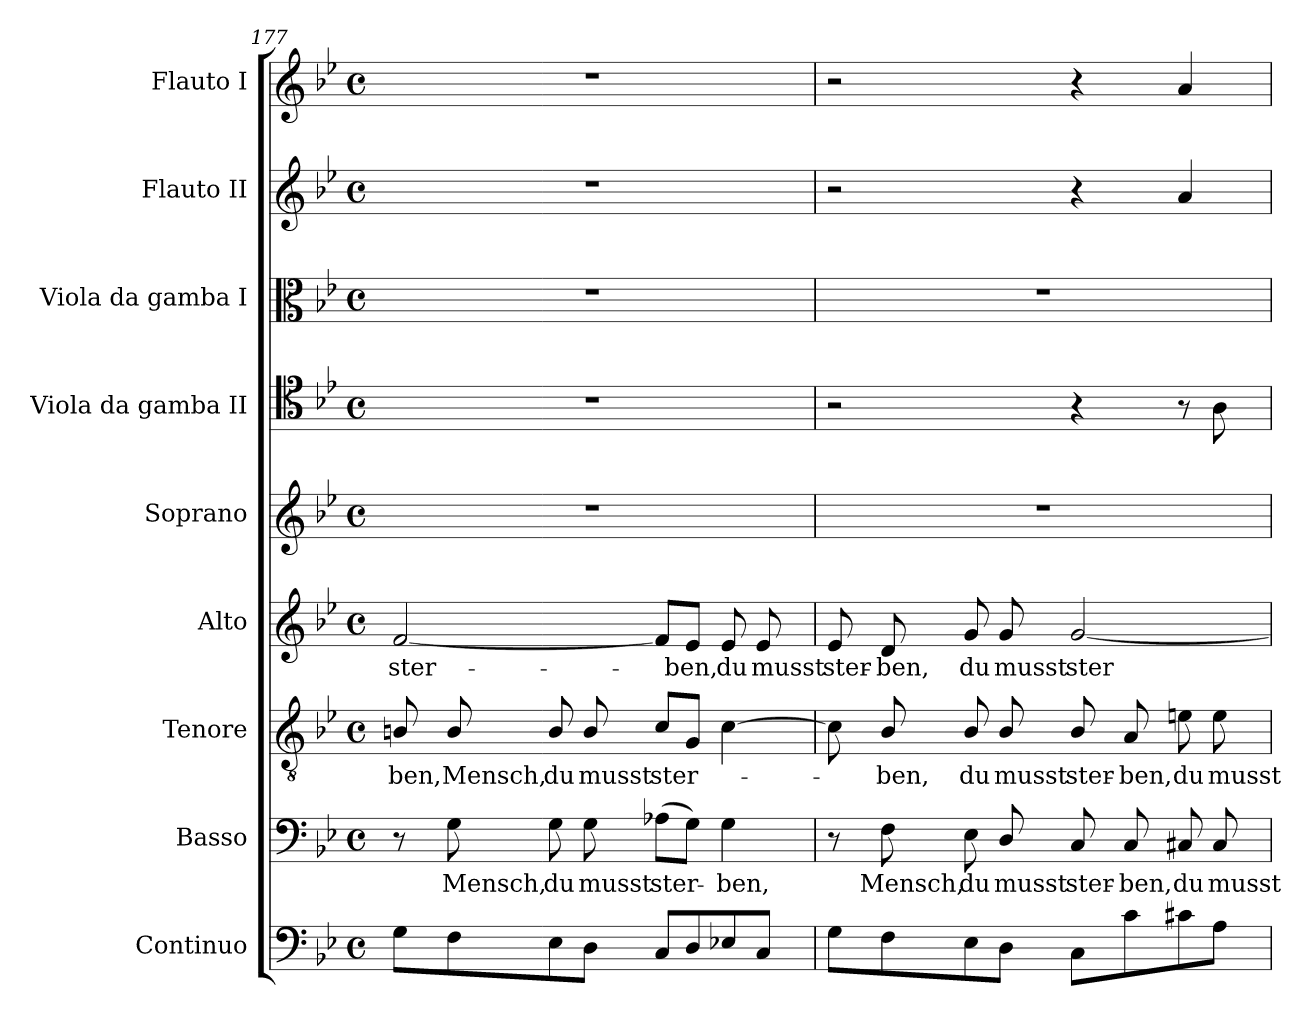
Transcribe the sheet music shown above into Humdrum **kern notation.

**kern	**kern	**text	**kern	**text	**kern	**text	**kern	**kern	**kern	**kern	**kern
*part9	*part8	*part8	*part7	*part7	*part6	*part6	*part5	*part4	*part3	*part2	*part1
*staff9	*staff8	*staff8	*staff7	*staff7	*staff6	*staff6	*staff5	*staff4	*staff3	*staff2	*staff1
*I"Continuo	*I"Basso	*	*I"Tenore	*	*I"Alto	*	*I"Soprano	*I"Viola da gamba II	*I"Viola da gamba I	*I"Flauto II	*I"Flauto I
*clefF4	*clefF4	*	*clefGv2	*	*clefG2	*	*clefG2	*clefC4	*clefC3	*clefG2	*clefG2
*	*	*	*ITrd7c12	*	*	*	*	*	*	*	*
*k[b-e-]	*k[b-e-]	*	*k[b-e-]	*	*k[b-e-]	*	*k[b-e-]	*k[b-e-]	*k[b-e-]	*k[b-e-]	*k[b-e-]
*B-:	*B-:	*	*B-:	*	*B-:	*	*B-:	*B-:	*B-:	*B-:	*B-:
*M4/4	*M4/4	*	*M4/4	*	*M4/4	*	*M4/4	*M4/4	*M4/4	*M4/4	*M4/4
*met(c)	*met(c)	*	*met(c)	*	*met(c)	*	*met(c)	*met(c)	*met(c)	*met(c)	*met(c)
=177	=177	=177	=177	=177	=177	=177	=177	=177	=177	=177	=177
!	!	!	!	!LO:LY:b:color=#000000	!	!	!	!	!	!	!
!	!	!	!	!	!	!LO:LY:b:color=#000000	!	!	!	!	!
8Gi\L	8r	.	8BBni/	-ben,	[2fi/	ster-	1r	1r	1r	1r	1r
!	!	!LO:LY:b:color=#000000	!	!	!	!	!	!	!	!	!
!	!	!	!	!LO:LY:b:color=#000000	!	!	!	!	!	!	!
8Fi\	8Gi\	Mensch,	8BBi/	Mensch,	.	.	.	.	.	.	.
!	!	!LO:LY:b:color=#000000	!	!	!	!	!	!	!	!	!
!	!	!	!	!LO:LY:b:color=#000000	!	!	!	!	!	!	!
8E-i\	8Gi\	du	8BBi/	du	.	.	.	.	.	.	.
!	!	!LO:LY:b:color=#000000	!	!	!	!	!	!	!	!	!
!	!	!	!	!LO:LY:b:color=#000000	!	!	!	!	!	!	!
8Di\J	8Gi\	musst	8BBi/	musst	.	.	.	.	.	.	.
!	!	!LO:LY:b:color=#000000	!	!	!	!	!	!	!	!	!
!	!	!	!	!LO:LY:b:color=#000000	!	!	!	!	!	!	!
8Ci/L	(8A-Xi\L	ster-	8Ci/L	ster-	8fi/L]	.	.	.	.	.	.
!	!	!	!	!	!	!LO:LY:b:color=#000000	!	!	!	!	!
8Di/	8Gi\J)	.	8GGi/J	.	8e-i/J	-ben,	.	.	.	.	.
!	!	!LO:LY:b:color=#000000	!	!	!	!	!	!	!	!	!
!	!	!	!	!	!	!LO:LY:b:color=#000000	!	!	!	!	!
8E-Xi/	4Gi\	-ben,	[4Ci\	.	8e-i/	du	.	.	.	.	.
!	!	!	!	!	!	!LO:LY:b:color=#000000	!	!	!	!	!
8Ci/J	.	.	.	.	8e-i/	musst	.	.	.	.	.
=178	=178	=178	=178	=178	=178	=178	=178	=178	=178	=178	=178
!	!	!	!	!	!	!LO:LY:b:color=#000000	!	!	!	!	!
8Gi\L	8r	.	8Ci\]	.	8e-i/	ster-	1r	2r	1r	2r	2r
!	!	!LO:LY:b:color=#000000	!	!	!	!	!	!	!	!	!
!	!	!	!	!LO:LY:b:color=#000000	!	!	!	!	!	!	!
!	!	!	!	!	!	!LO:LY:b:color=#000000	!	!	!	!	!
8Fi\	8Fi\	Mensch,	8BB-i/	-ben,	8di/	-ben,	.	.	.	.	.
!	!	!LO:LY:b:color=#000000	!	!	!	!	!	!	!	!	!
!	!	!	!	!LO:LY:b:color=#000000	!	!	!	!	!	!	!
!	!	!	!	!	!	!LO:LY:b:color=#000000	!	!	!	!	!
8E-i\	8E-i\	du	8BB-i/	du	8gi/	du	.	.	.	.	.
!	!	!LO:LY:b:color=#000000	!	!	!	!	!	!	!	!	!
!	!	!	!	!LO:LY:b:color=#000000	!	!	!	!	!	!	!
!	!	!	!	!	!	!LO:LY:b:color=#000000	!	!	!	!	!
8Di\J	8Di/	musst	8BB-i/	musst	8gi/	musst	.	.	.	.	.
!	!	!LO:LY:b:color=#000000	!	!	!	!	!	!	!	!	!
!	!	!	!	!LO:LY:b:color=#000000	!	!	!	!	!	!	!
!	!	!	!	!	!	!LO:LY:b:color=#000000	!	!	!	!	!
8Ci\L	8Ci/	ster-	8BB-i/	ster-	[2gi/	ster-	.	4r	.	4r	4r
!	!	!LO:LY:b:color=#000000	!	!	!	!	!	!	!	!	!
!	!	!	!	!LO:LY:b:color=#000000	!	!	!	!	!	!	!
8ci\	8Ci/	-ben,	8AAi/	-ben,	.	.	.	.	.	.	.
!	!	!LO:LY:b:color=#000000	!	!	!	!	!	!	!	!	!
!	!	!	!	!LO:LY:b:color=#000000	!	!	!	!	!	!	!
8c#Xi\	8C#Xi/	du	8Eni\	du	.	.	.	8r	.	4ai/	4ai/
!	!	!LO:LY:b:color=#000000	!	!	!	!	!	!	!	!	!
!	!	!	!	!LO:LY:b:color=#000000	!	!	!	!	!	!	!
8Ai\J	8C#i/	musst	8Ei\	musst	.	.	.	8Ai\	.	.	.
=	=	=	=	=	=	=	=	=	=	=	=
*-	*-	*-	*-	*-	*-	*-	*-	*-	*-	*-	*-
